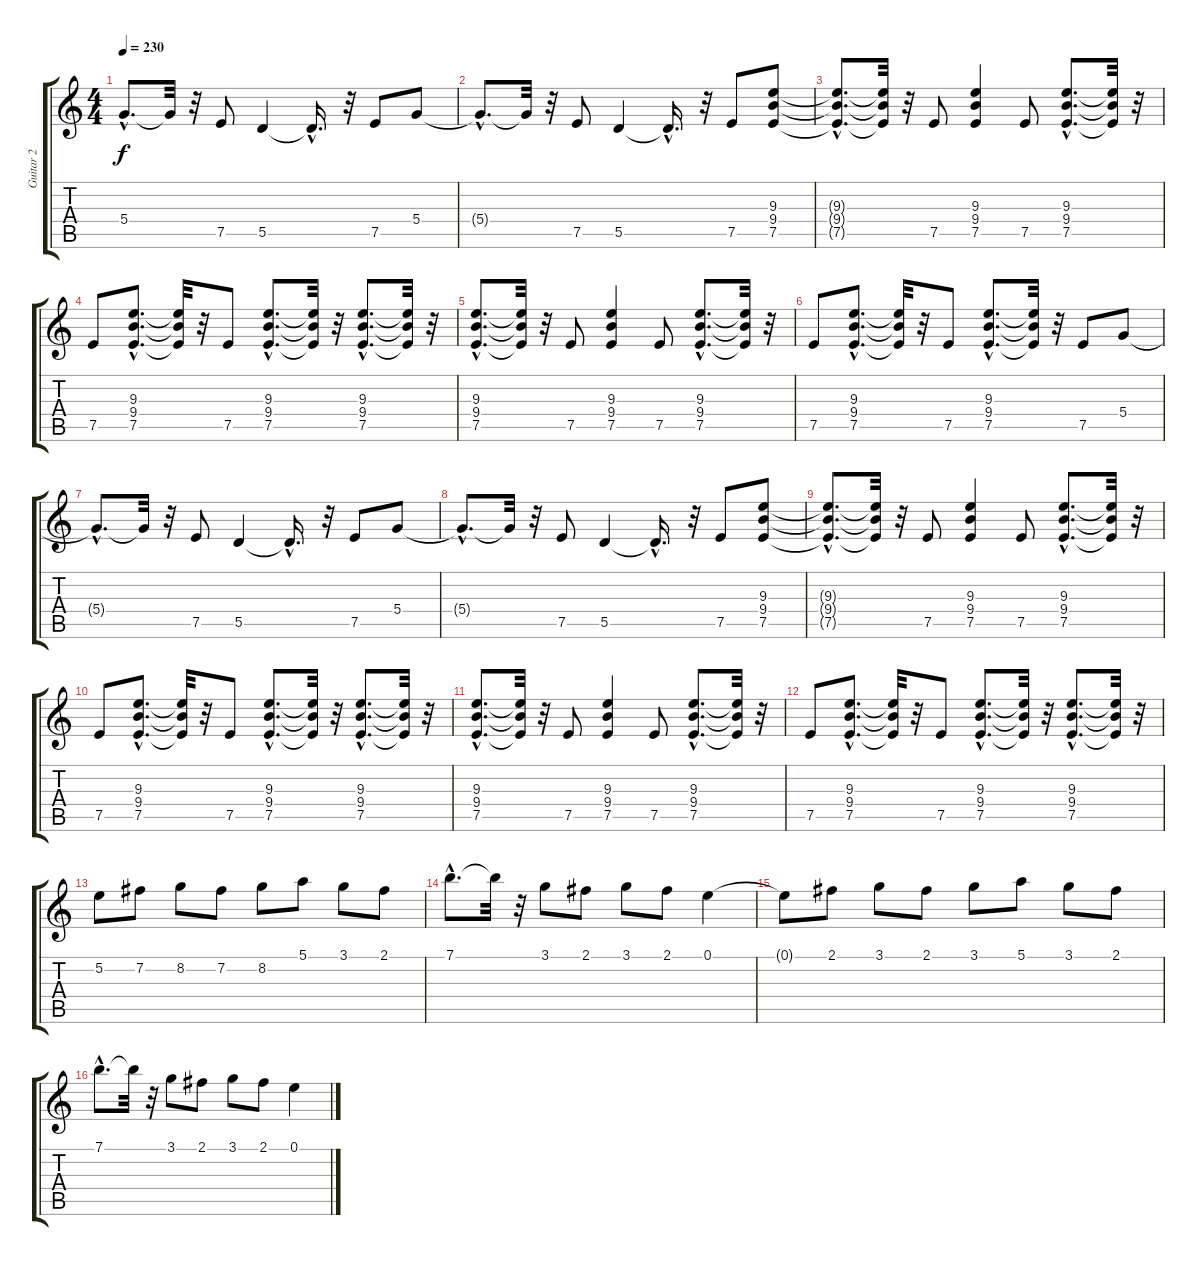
\track ("Guitar 2" "Guitar 2") {instrument overdrivenguitar}
\staff {score tabs}
\tuning (E4 B3 G3 D3 A2 E2) {hide}
\ts (4 4)
\tempo 230
\clef g2
\ks c
5.4{hac t}.8{d dy f} 5.4{t}.32 r.32 7.5.8 5.5.4 5.5{hac t}.16{d} r.32 7.5.8 5.4.8 |
5.4{hac t}.8{d} 5.4{t}.32 r.32 7.5.8 5.5.4 5.5{hac t}.16{d} r.32 7.5.8 (9.3 9.4 7.5).8 |
(9.3{hac t} 9.4{hac t} 7.5{hac t}).8{d} (9.3{t} 9.4{t} 7.5{t}).32 r.32 7.5.8 (9.3 9.4 7.5).4 7.5.8 (9.3{hac} 9.4{hac} 7.5{hac}).8{d} (9.3{t} 9.4{t} 7.5{t}).32 r.32 |
7.5.8 (9.3{hac} 9.4{hac} 7.5{hac}).8{d} (9.3{t} 9.4{t} 7.5{t}).32 r.32 7.5.8 (9.3{hac} 9.4{hac} 7.5{hac}).8{d} (9.3{t} 9.4{t} 7.5{t}).32 r.32 (9.3{hac} 9.4{hac} 7.5{hac}).8{d} (9.3{t} 9.4{t} 7.5{t}).32 r.32 |
(9.3{hac} 9.4{hac} 7.5{hac}).8{d} (9.3{t} 9.4{t} 7.5{t}).32 r.32 7.5.8 (9.3 9.4 7.5).4 7.5.8 (9.3{hac} 9.4{hac} 7.5{hac}).8{d} (9.3{t} 9.4{t} 7.5{t}).32 r.32 |
7.5.8 (9.3{hac} 9.4{hac} 7.5{hac}).8{d} (9.3{t} 9.4{t} 7.5{t}).32 r.32 7.5.8 (9.3{hac} 9.4{hac} 7.5{hac}).8{d} (9.3{t} 9.4{t} 7.5{t}).32 r.32 7.5.8 5.4.8 |
5.4{hac t}.8{d} 5.4{t}.32 r.32 7.5.8 5.5.4 5.5{hac t}.16{d} r.32 7.5.8 5.4.8 |
5.4{hac t}.8{d} 5.4{t}.32 r.32 7.5.8 5.5.4 5.5{hac t}.16{d} r.32 7.5.8 (9.3 9.4 7.5).8 |
(9.3{hac t} 9.4{hac t} 7.5{hac t}).8{d} (9.3{t} 9.4{t} 7.5{t}).32 r.32 7.5.8 (9.3 9.4 7.5).4 7.5.8 (9.3{hac} 9.4{hac} 7.5{hac}).8{d} (9.3{t} 9.4{t} 7.5{t}).32 r.32 |
7.5.8 (9.3{hac} 9.4{hac} 7.5{hac}).8{d} (9.3{t} 9.4{t} 7.5{t}).32 r.32 7.5.8 (9.3{hac} 9.4{hac} 7.5{hac}).8{d} (9.3{t} 9.4{t} 7.5{t}).32 r.32 (9.3{hac} 9.4{hac} 7.5{hac}).8{d} (9.3{t} 9.4{t} 7.5{t}).32 r.32 |
(9.3{hac} 9.4{hac} 7.5{hac}).8{d} (9.3{t} 9.4{t} 7.5{t}).32 r.32 7.5.8 (9.3 9.4 7.5).4 7.5.8 (9.3{hac} 9.4{hac} 7.5{hac}).8{d} (9.3{t} 9.4{t} 7.5{t}).32 r.32 |
7.5.8 (9.3{hac} 9.4{hac} 7.5{hac}).8{d} (9.3{t} 9.4{t} 7.5{t}).32 r.32 7.5.8 (9.3{hac} 9.4{hac} 7.5{hac}).8{d} (9.3{t} 9.4{t} 7.5{t}).32 r.32 (9.3{hac} 9.4{hac} 7.5{hac}).8{d} (9.3{t} 9.4{t} 7.5{t}).32 r.32 |
5.2.8 7.2.8 8.2.8 7.2.8 8.2.8 5.1.8 3.1.8 2.1.8 |
7.1{hac}.8{d} 7.1{t}.32 r.32 3.1.8 2.1.8 3.1.8 2.1.8 0.1.4 |
0.1{t}.8 2.1.8 3.1.8 2.1.8 3.1.8 5.1.8 3.1.8 2.1.8 |
7.1{hac}.8{d} 7.1{t}.32 r.32 3.1.8 2.1.8 3.1.8 2.1.8 0.1.4
